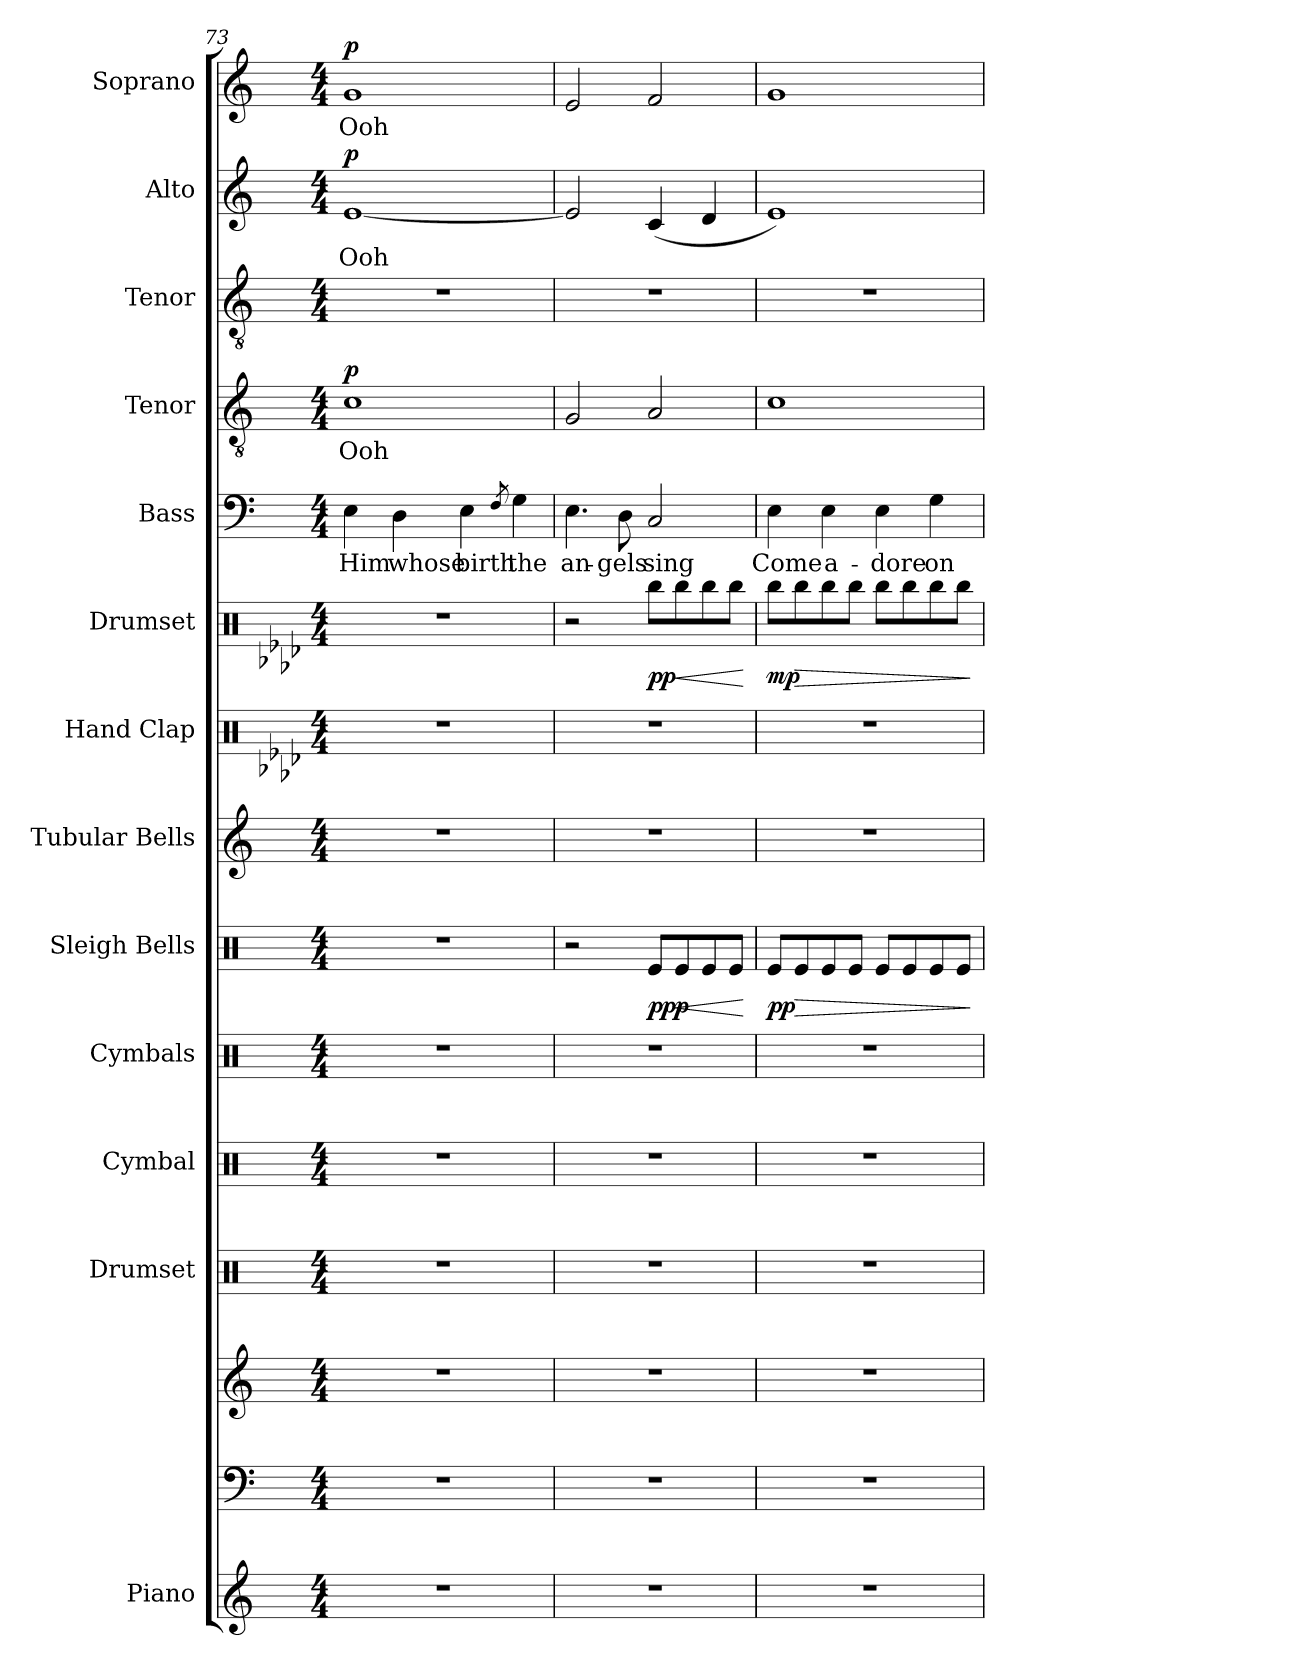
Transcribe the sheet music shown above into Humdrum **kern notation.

**kern	**kern	**kern	**kern	**kern	**kern	**kern	**dynam	**kern	**kern	**kern	**dynam	**kern	**text	**kern	**text	**dynam	**kern	**kern	**text	**dynam	**kern	**text	**dynam
*part13	*part13	*part13	*part12	*part11	*part10	*part9	*part9	*part8	*part7	*part6	*part6	*part5	*part5	*part4	*part4	*part4	*part3	*part2	*part2	*part2	*part1	*part1	*part1
*staff15	*staff14	*staff13	*staff12	*staff11	*staff10	*staff9	*staff9	*staff8	*staff7	*staff6	*staff6	*staff5	*staff5	*staff4	*staff4	*staff4	*staff3	*staff2	*staff2	*staff2	*staff1	*staff1	*staff1
*I"Piano	*	*	*I"Drumset	*I"Cymbal	*I"Cymbals	*I"Sleigh Bells	*	*I"Tubular Bells	*I"Hand Clap	*I"Drumset	*	*I"Bass	*	*I"Tenor	*	*	*I"Tenor	*I"Alto	*	*	*I"Soprano	*	*
*I'Pno.	*	*	*I'Drs.	*I'Cym.	*I'Cym.	*I'Sle. Be.	*	*I'Tu. Be.	*I'Clp.	*I'Drs.	*	*I'B.	*	*I'T.	*	*	*I'T.	*I'A.	*	*	*I'S.	*	*
!!LO:LB:g=z
*clefG2	*clefF4	*clefG2	*clefX	*clefX	*clefX	*clefX	*	*clefG2	*clefX	*clefX	*	*clefF4	*	*clefGv2	*	*	*clefGv2	*clefG2	*	*	*clefG2	*	*
*	*	*k[]	*k[]	*k[]	*k[]	*k[]	*	*k[]	*k[b-e-a-d-]	*k[b-e-a-d-]	*	*k[]	*	*k[]	*	*	*k[]	*k[]	*	*	*k[]	*	*
*M4/4	*M4/4	*M4/4	*M4/4	*M4/4	*M4/4	*M4/4	*	*M4/4	*M4/4	*M4/4	*	*M4/4	*	*M4/4	*	*	*M4/4	*M4/4	*	*	*M4/4	*	*
=73	=73	=73	=73	=73	=73	=73	=73	=73	=73	=73	=73	=73	=73	=73	=73	=73	=73	=73	=73	=73	=73	=73	=73
!	!	!	!	!	!	!	!	!	!	!	!	!	!	!	!	!LO:DY:a	!	!	!	!LO:DY:a	!	!	!LO:DY:a
1r	1r	1r	1r	1r	1r	1r	.	1r	1r	1r	.	4E\	Him	1c	Ooh	p	1r	[1e	Ooh	p	1g	Ooh	p
.	.	.	.	.	.	.	.	.	.	.	.	4D\	whose	.	.	.	.	.	.	.	.	.	.
.	.	.	.	.	.	.	.	.	.	.	.	4E\	birth	.	.	.	.	.	.	.	.	.	.
.	.	.	.	.	.	.	.	.	.	.	.	8qF/	.	.	.	.	.	.	.	.	.	.	.
.	.	.	.	.	.	.	.	.	.	.	.	4G\	the	.	.	.	.	.	.	.	.	.	.
=74	=74	=74	=74	=74	=74	=74	=74	=74	=74	=74	=74	=74	=74	=74	=74	=74	=74	=74	=74	=74	=74	=74	=74
1r	1r	1r	1r	1r	1r	2r	.	1r	1r	2r	.	4.E\	an-	2G/	.	.	1r	2e/]	.	.	2e/	.	.
.	.	.	.	.	.	.	.	.	.	.	.	8D\	-gels	.	.	.	.	.	.	.	.	.	.
!	!	!	!	!	!	!	!LO:DY:b	!	!	!	!LO:DY:b	!	!	!	!	!	!	!	!	!	!	!	!
.	.	.	.	.	.	8Re/L	ppp	.	.	8Rbb\L	pp	2C/	sing	2A/	.	.	.	(4c/	.	.	2f/	.	.
!	!	!	!	!	!	!	!LO:HP:b	!	!	!	!LO:HP:b	!	!	!	!	!	!	!	!	!	!	!	!
.	.	.	.	.	.	8Re/	<	.	.	8Rbb\	<	.	.	.	.	.	.	.	.	.	.	.	.
.	.	.	.	.	.	8Re/	.	.	.	8Rbb\	.	.	.	.	.	.	.	4d/	.	.	.	.	.
.	.	.	.	.	.	8Re/J	.	.	.	8Rbb\J	.	.	.	.	.	.	.	.	.	.	.	.	.
.	.	.	.	.	.	.	[	.	.	.	[	.	.	.	.	.	.	.	.	.	.	.	.
=75	=75	=75	=75	=75	=75	=75	=75	=75	=75	=75	=75	=75	=75	=75	=75	=75	=75	=75	=75	=75	=75	=75	=75
!	!	!	!	!	!	!	!LO:DY:b	!	!	!	!LO:DY:b	!	!	!	!	!	!	!	!	!	!	!	!
1r	1r	1r	1r	1r	1r	8Re/L	pp	1r	1r	8Rbb\L	mp	4E\	Come	1c	.	.	1r	1e)	.	.	1g	.	.
!	!	!	!	!	!	!	!LO:HP:b	!	!	!	!LO:HP:b	!	!	!	!	!	!	!	!	!	!	!	!
.	.	.	.	.	.	8Re/	>	.	.	8Rbb\	>	.	.	.	.	.	.	.	.	.	.	.	.
.	.	.	.	.	.	8Re/	.	.	.	8Rbb\	.	4E\	a-	.	.	.	.	.	.	.	.	.	.
.	.	.	.	.	.	8Re/J	.	.	.	8Rbb\J	.	.	.	.	.	.	.	.	.	.	.	.	.
.	.	.	.	.	.	8Re/L	.	.	.	8Rbb\L	.	4E\	-dore	.	.	.	.	.	.	.	.	.	.
.	.	.	.	.	.	8Re/	.	.	.	8Rbb\	.	.	.	.	.	.	.	.	.	.	.	.	.
.	.	.	.	.	.	8Re/	.	.	.	8Rbb\	.	4G\	on	.	.	.	.	.	.	.	.	.	.
.	.	.	.	.	.	8Re/J	.	.	.	8Rbb\J	.	.	.	.	.	.	.	.	.	.	.	.	.
.	.	.	.	.	.	.	]	.	.	.	]	.	.	.	.	.	.	.	.	.	.	.	.
=	=	=	=	=	=	=	=	=	=	=	=	=	=	=	=	=	=	=	=	=	=	=	=
*-	*-	*-	*-	*-	*-	*-	*-	*-	*-	*-	*-	*-	*-	*-	*-	*-	*-	*-	*-	*-	*-	*-	*-
